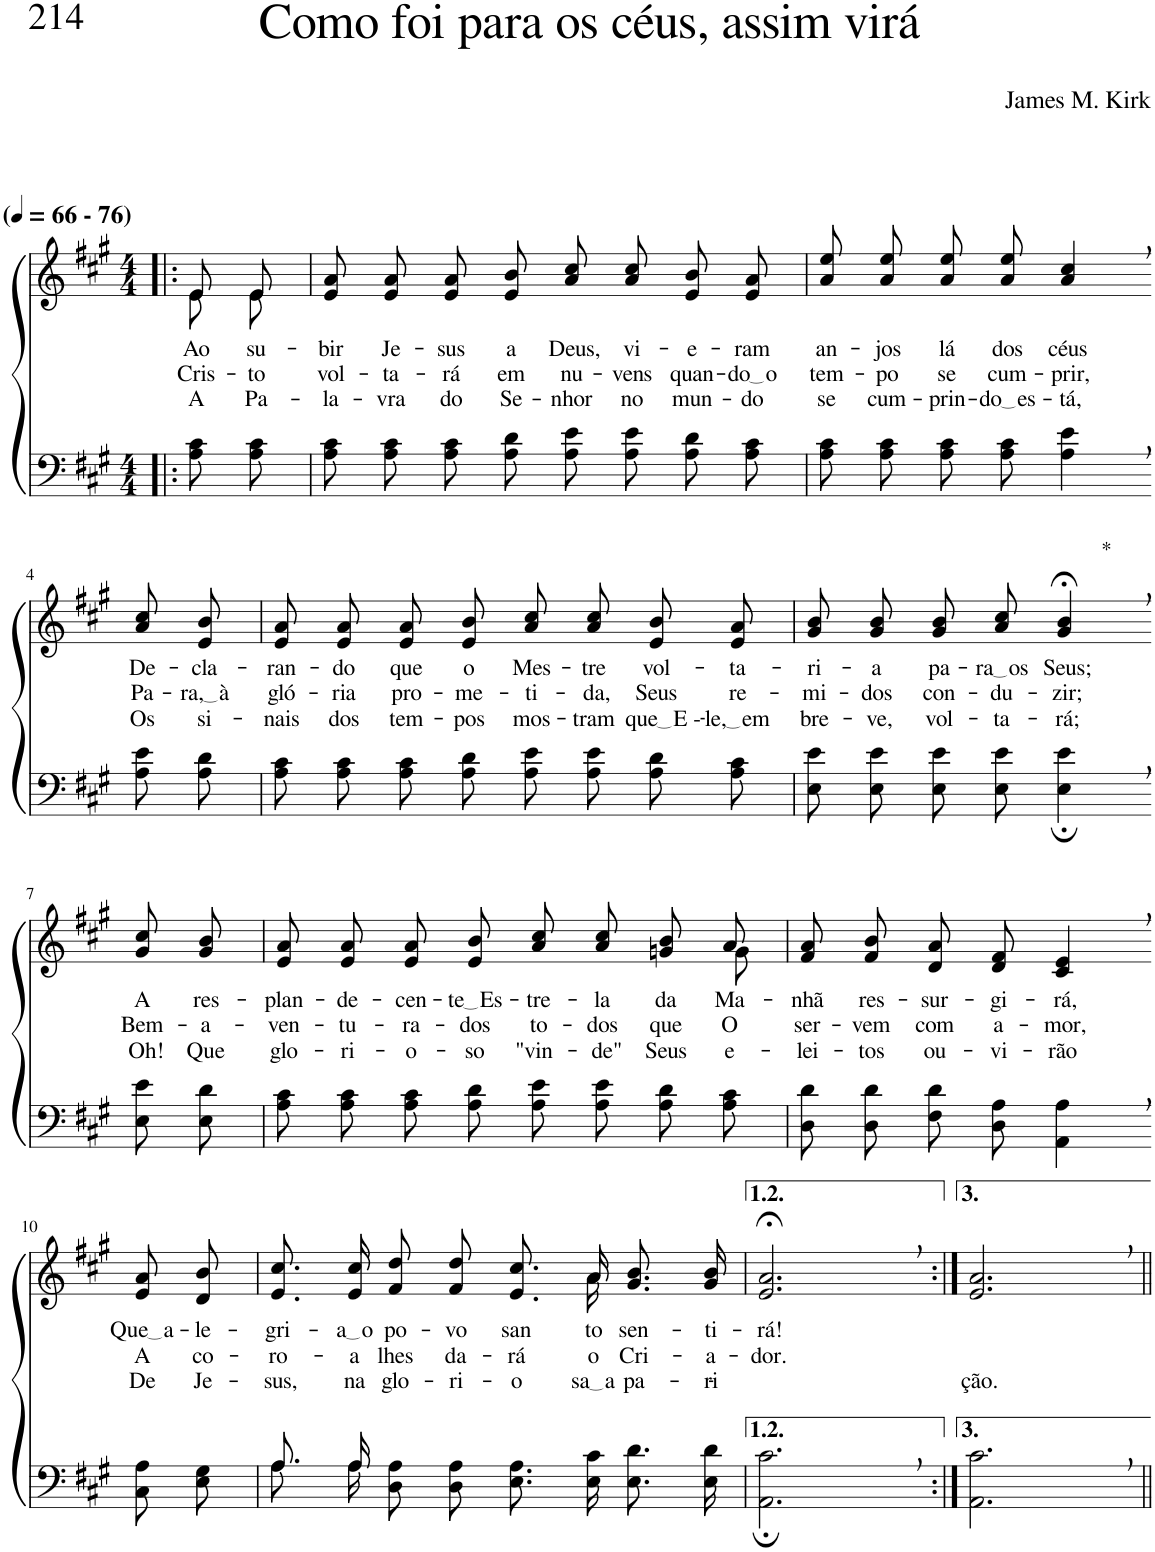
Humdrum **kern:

**kern	**kern	**text	**text	**text
*part2	*part1	*part1	*part1	*part1
*staff2	*staff1	*staff1	*staff1	*staff1
*I"Parte III e IV	*I"Parte I e II	*	*	*
*clefF4	*clefG2	*	*	*
*Trd1c2	*Trd1c2	*	*	*
*k[f#c#g#]	*k[f#c#g#]	*	*	*
*M4/4	*M4/4	*	*	*
*MM66	*MM66	*	*	*
=1!|:	=1!|:	=1!|:	=1!|:	=1!|:
*	*^	*	*	*
!	!LO:TX:a:B:t=(	!	!	!	!
!	!LO:TX:a:B:t=- 76)	!	!	!	!
!	!	!	!LO:LY:b	!LO:LY:b	!LO:LY:b
8A\ 8c#\L	8e/L	8e\L	Ao	Cris-	A
!	!	!	!LO:LY:b	!LO:LY:b	!LO:LY:b
8A\ 8c#\J	8e/J	8e\J	su-	-to	Pa-
=2	=2	=2	=2	=2	=2
!	!	!	!LO:LY:b	!LO:LY:b	!LO:LY:b
*	*v	*v	*	*	*
8A\ 8c#\L	8e/ 8a/L	-bir	vol-	la-
!	!	!LO:LY:b	!LO:LY:b	!LO:LY:b
8A\ 8c#\J	8e/ 8a/J	Je-	-ta-	-vra
!	!	!LO:LY:b	!LO:LY:b	!LO:LY:b
8A\ 8c#\L	8e/ 8a/L	-sus	-rá	do
!	!	!LO:LY:b	!LO:LY:b	!LO:LY:b
8A\ 8d\J	8e/ 8b/J	a	em	Se-
!	!	!LO:LY:b	!LO:LY:b	!LO:LY:b
8A\ 8e\L	8a\ 8cc#\L	Deus,	nu-	-nhor
!	!	!LO:LY:b	!LO:LY:b	!LO:LY:b
8A\ 8e\J	8a\ 8cc#\J	vi-	-vens	no
!	!	!LO:LY:b	!LO:LY:b	!LO:LY:b
8A\ 8d\L	8e/ 8b/L	-e-	quan-	mun-
!	!	!LO:LY:b	!LO:LY:b	!LO:LY:b
8A\ 8c#\J	8e/ 8a/J	-ram	do o	-do
=3	=3	=3	=3	=3
!	!	!LO:LY:b	!LO:LY:b	!LO:LY:b
8A\ 8c#\L	8a\ 8ee\L	an-	tem-	se
!	!	!LO:LY:b	!LO:LY:b	!LO:LY:b
8A\ 8c#\J	8a\ 8ee\J	-jos	-po	cum-
!	!	!LO:LY:b	!LO:LY:b	!LO:LY:b
8A\ 8c#\L	8a\ 8ee\L	lá	se	-prin-
!	!	!LO:LY:b	!LO:LY:b	!LO:LY:b
8A\ 8c#\J	8a\ 8ee\J	dos	cum-	do es
!	!	!LO:LY:b	!LO:LY:b	!LO:LY:b
4A\, 4e\,	4a/, 4cc#/,	céus	-prir,	-tá,
!!LO:LB:g=z
=4-	=4-	=4-	=4-	=4-
!	!	!LO:LY:b	!LO:LY:b	!LO:LY:b
8A\ 8e\L	8a/ 8cc#/L	De-	Pa-	Os
!	!	!LO:LY:b	!LO:LY:b	!LO:LY:b
8A\ 8d\J	8e/ 8b/J	-cla-	ra, à	si-
=5	=5	=5	=5	=5
!	!	!LO:LY:b	!LO:LY:b	!LO:LY:b
8A\ 8c#\L	8e/ 8a/L	-ran-	gló-	-nais
!	!	!LO:LY:b	!LO:LY:b	!LO:LY:b
8A\ 8c#\J	8e/ 8a/J	-do	-ria	dos
!	!	!LO:LY:b	!LO:LY:b	!LO:LY:b
8A\ 8c#\L	8e/ 8a/L	que	pro-	tem-
!	!	!LO:LY:b	!LO:LY:b	!LO:LY:b
8A\ 8d\J	8e/ 8b/J	o	-me-	-pos
!	!	!LO:LY:b	!LO:LY:b	!LO:LY:b
8A\ 8e\L	8a\ 8cc#\L	Mes-	-ti-	mos-
!	!	!LO:LY:b	!LO:LY:b	!LO:LY:b
8A\ 8e\J	8a\ 8cc#\J	-tre	-da,	-tram
!	!	!LO:LY:b	!LO:LY:b	!LO:LY:b
8A\ 8d\L	8e/ 8b/L	vol-	Seus	que E -
!	!	!LO:LY:b	!LO:LY:b	!LO:LY:b
8A\ 8c#\J	8e/ 8a/J	-ta-	re-	le, em
=6	=6	=6	=6	=6
!	!	!LO:LY:b	!LO:LY:b	!LO:LY:b
8E\ 8e\L	8g#/ 8b/L	-ri-	-mi-	bre-
!	!	!LO:LY:b	!LO:LY:b	!LO:LY:b
8E\ 8e\J	8g#/ 8b/J	-a	-dos	-ve,
!	!	!LO:LY:b	!LO:LY:b	!LO:LY:b
8E\ 8e\L	8g#/ 8b/L	pa-	con-	vol-
!	!	!LO:LY:b	!LO:LY:b	!LO:LY:b
8E\ 8e\J	8a/ 8cc#/J	ra os	-du-	-ta-
!	!LO:TX:a:t=*	!	!	!
!	!	!LO:LY:b	!LO:LY:b	!LO:LY:b
4E\;, 4e\;,	4g#/;<, 4b/;<,	Seus;	-zir;	-rá;
!!LO:LB:g=z
=7-	=7-	=7-	=7-	=7-
!	!	!LO:LY:b	!LO:LY:b	!LO:LY:b
8E\ 8e\L	8g#/ 8cc#/L	A	Bem-	Oh!
!	!	!LO:LY:b	!LO:LY:b	!LO:LY:b
8E\ 8d\J	8g#/ 8b/J	res-	-a-	Que
=8	=8	=8	=8	=8
!	!	!LO:LY:b	!LO:LY:b	!LO:LY:b
*	*^	*	*	*
8A\ 8c#\L	8e/ 8a/L	2..ryy	-plan-	-ven-	glo-
!	!	!	!LO:LY:b	!LO:LY:b	!LO:LY:b
8A\ 8c#\J	8e/ 8a/J	.	-de-	-tu-	-ri-
!	!	!	!LO:LY:b	!LO:LY:b	!LO:LY:b
8A\ 8c#\L	8e/ 8a/L	.	-cen-	-ra-	-o-
!	!	!	!LO:LY:b	!LO:LY:b	!LO:LY:b
8A\ 8d\J	8e/ 8b/J	.	te Es	-dos	-so
!	!	!	!LO:LY:b	!LO:LY:b	!LO:LY:b
8A\ 8e\L	8a\ 8cc#\L	.	-tre-	to-	"vin-
!	!	!	!LO:LY:b	!LO:LY:b	!LO:LY:b
8A\ 8e\J	8a\ 8cc#\J	.	-la	-dos	-de"
!	!	!	!LO:LY:b	!LO:LY:b	!LO:LY:b
8A\ 8d\L	8gn/ 8b/L	.	da	que	Seus
!	!	!	!LO:LY:b	!LO:LY:b	!LO:LY:b
8A\ 8c#\J	8a/J	8g\	Ma-	O	-e-
=9	=9	=9	=9	=9	=9
!	!	!	!LO:LY:b	!LO:LY:b	!LO:LY:b
*	*v	*v	*	*	*
8D\ 8d\L	8f#/ 8a/L	-nhã	ser-	-lei-
!	!	!LO:LY:b	!LO:LY:b	!LO:LY:b
8D\ 8d\J	8f#/ 8b/J	res-	-vem	-tos
!	!	!LO:LY:b	!LO:LY:b	!LO:LY:b
8F#\ 8d\L	8d/ 8a/L	-sur-	com	ou-
!	!	!LO:LY:b	!LO:LY:b	!LO:LY:b
8D\ 8A\J	8d/ 8f#/J	-gi-	a-	-vi-
!	!	!LO:LY:b	!LO:LY:b	!LO:LY:b
4AA\, 4A\,	4c#/, 4e/,	-rá,	-mor,	-rão
!!LO:LB:g=z
=10-	=10-	=10-	=10-	=10-
!	!	!LO:LY:b	!LO:LY:b	!LO:LY:b
8C#\ 8A\L	8e/ 8a/L	Que a	A	De
!	!	!LO:LY:b	!LO:LY:b	!LO:LY:b
8E\ 8G#\J	8d/ 8b/J	-le-	co-	Je-
=11	=11	=11	=11	=11
*^	*^	*	*	*
!	!	!	!	!LO:LY:b	!LO:LY:b	!LO:LY:b
8.A/L	8.A\L	2ryy	8.e/ 8.cc#/L	-gri-	-ro-	-sus,
!	!	!	!	!LO:LY:b	!LO:LY:b	!LO:LY:b
16A/Jk	16A\Jk	.	16e/ 16cc#/Jk	a o	-a	na
!	!	!	!	!LO:LY:b	!LO:LY:b	!LO:LY:b
2.ryy	8D\ 8A\L	.	8f#/ 8dd/L	po-	lhes	glo-
!	!	!	!	!LO:LY:b	!LO:LY:b	!LO:LY:b
.	8D\ 8A\J	.	8f#/ 8dd/J	-vo	da-	-ri-
!	!	!	!	!LO:LY:b	!LO:LY:b	!LO:LY:b
.	8.E\ 8.A\L	8.ryy	8.e/ 8.cc#/L	san-	-rá	-o-
!	!	!	!	!LO:LY:b	!LO:LY:b	!LO:LY:b
.	16E\ 16c#\Jk	16a\	16a/Jk	-to	o	sa a
!	!	!	!	!LO:LY:b	!LO:LY:b	!LO:LY:b
.	8.E\ 8.d\L	4ryy	8.g#/ 8.b/L	sen-	Cri-	-pa-
!	!	!	!	!LO:LY:b	!LO:LY:b	!LO:LY:b
.	16E\ 16d\Jk	.	16g#/ 16b/Jk	-ti-	-a-	-ri-
=12	=12	=12	=12	=12	=12	=12
!	!	!	!	!LO:LY:b	!LO:LY:b	!
*v	*v	*	*	*	*	*
*	*v	*v	*	*	*
2.AA\;, 2.c#\;,	2.e/;<, 2.a/;<,	-rá!	-dor.	.
=13:|!	=13:|!	=13:|!	=13:|!	=13:|!
!	!	!	!	!LO:LY:b
2.AA\, 2.c#\,	2.e/, 2.a/,	.	.	-ção.
=||	=||	=||	=||	=||
*-	*-	*-	*-	*-
